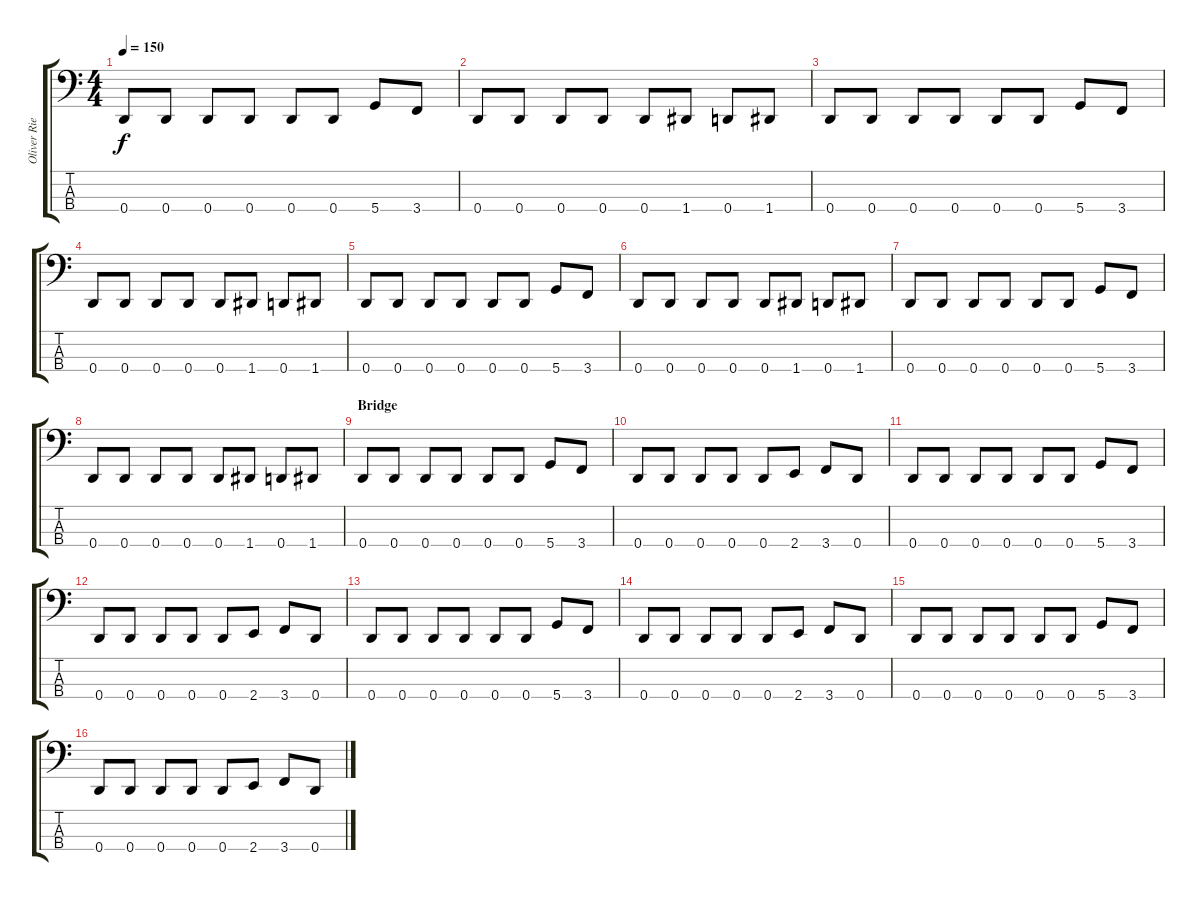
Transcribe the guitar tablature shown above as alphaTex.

\track ("Oliver Riedel" "Oliver Rie") {instrument electricbasspick}
\staff {score tabs}
\tuning (G2 D2 A1 D1) {hide}
\ts (4 4)
\tempo 150
\clef f4
\ks c
0.4.8{dy f} 0.4.8 0.4.8 0.4.8 0.4.8 0.4.8 5.4.8 3.4.8 |
0.4.8 0.4.8 0.4.8 0.4.8 0.4.8 1.4.8 0.4.8 1.4.8 |
0.4.8 0.4.8 0.4.8 0.4.8 0.4.8 0.4.8 5.4.8 3.4.8 |
0.4.8 0.4.8 0.4.8 0.4.8 0.4.8 1.4.8 0.4.8 1.4.8 |
0.4.8 0.4.8 0.4.8 0.4.8 0.4.8 0.4.8 5.4.8 3.4.8 |
0.4.8 0.4.8 0.4.8 0.4.8 0.4.8 1.4.8 0.4.8 1.4.8 |
0.4.8 0.4.8 0.4.8 0.4.8 0.4.8 0.4.8 5.4.8 3.4.8 |
0.4.8 0.4.8 0.4.8 0.4.8 0.4.8 1.4.8 0.4.8 1.4.8 |
\section ("" "Bridge")
0.4.8 0.4.8 0.4.8 0.4.8 0.4.8 0.4.8 5.4.8 3.4.8 |
0.4.8 0.4.8 0.4.8 0.4.8 0.4.8 2.4.8 3.4.8 0.4.8 |
0.4.8 0.4.8 0.4.8 0.4.8 0.4.8 0.4.8 5.4.8 3.4.8 |
0.4.8 0.4.8 0.4.8 0.4.8 0.4.8 2.4.8 3.4.8 0.4.8 |
0.4.8 0.4.8 0.4.8 0.4.8 0.4.8 0.4.8 5.4.8 3.4.8 |
0.4.8 0.4.8 0.4.8 0.4.8 0.4.8 2.4.8 3.4.8 0.4.8 |
0.4.8 0.4.8 0.4.8 0.4.8 0.4.8 0.4.8 5.4.8 3.4.8 |
0.4.8 0.4.8 0.4.8 0.4.8 0.4.8 2.4.8 3.4.8 0.4.8
